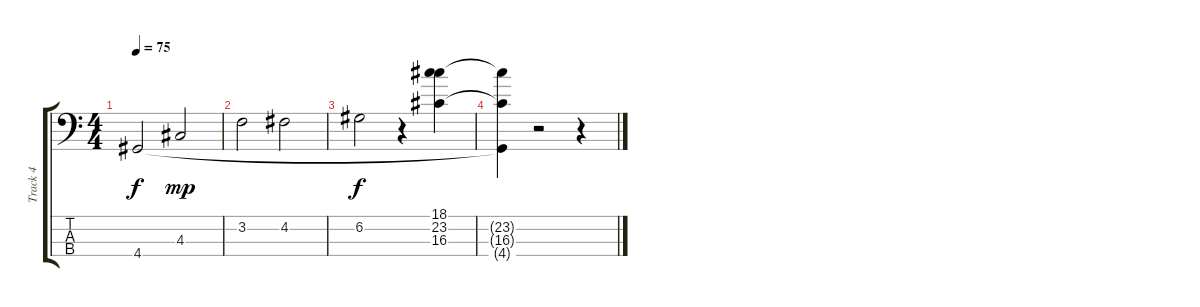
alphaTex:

\track ("Track 4" "Track 4") {instrument electricbassfinger}
\staff {score tabs}
\tuning (G2 D2 A1 E1) {hide}
\ts (4 4)
\tempo 75
\clef f4
\ks c
4.4{t}.2{dy f} 4.3.2{dy mp} |
3.2.2 4.2.2 |
6.2.2{dy f} r.4 (18.1 23.2 16.3).4 |
(23.2{t} 16.3{t} 4.4{t}).4 r.2 r.4
